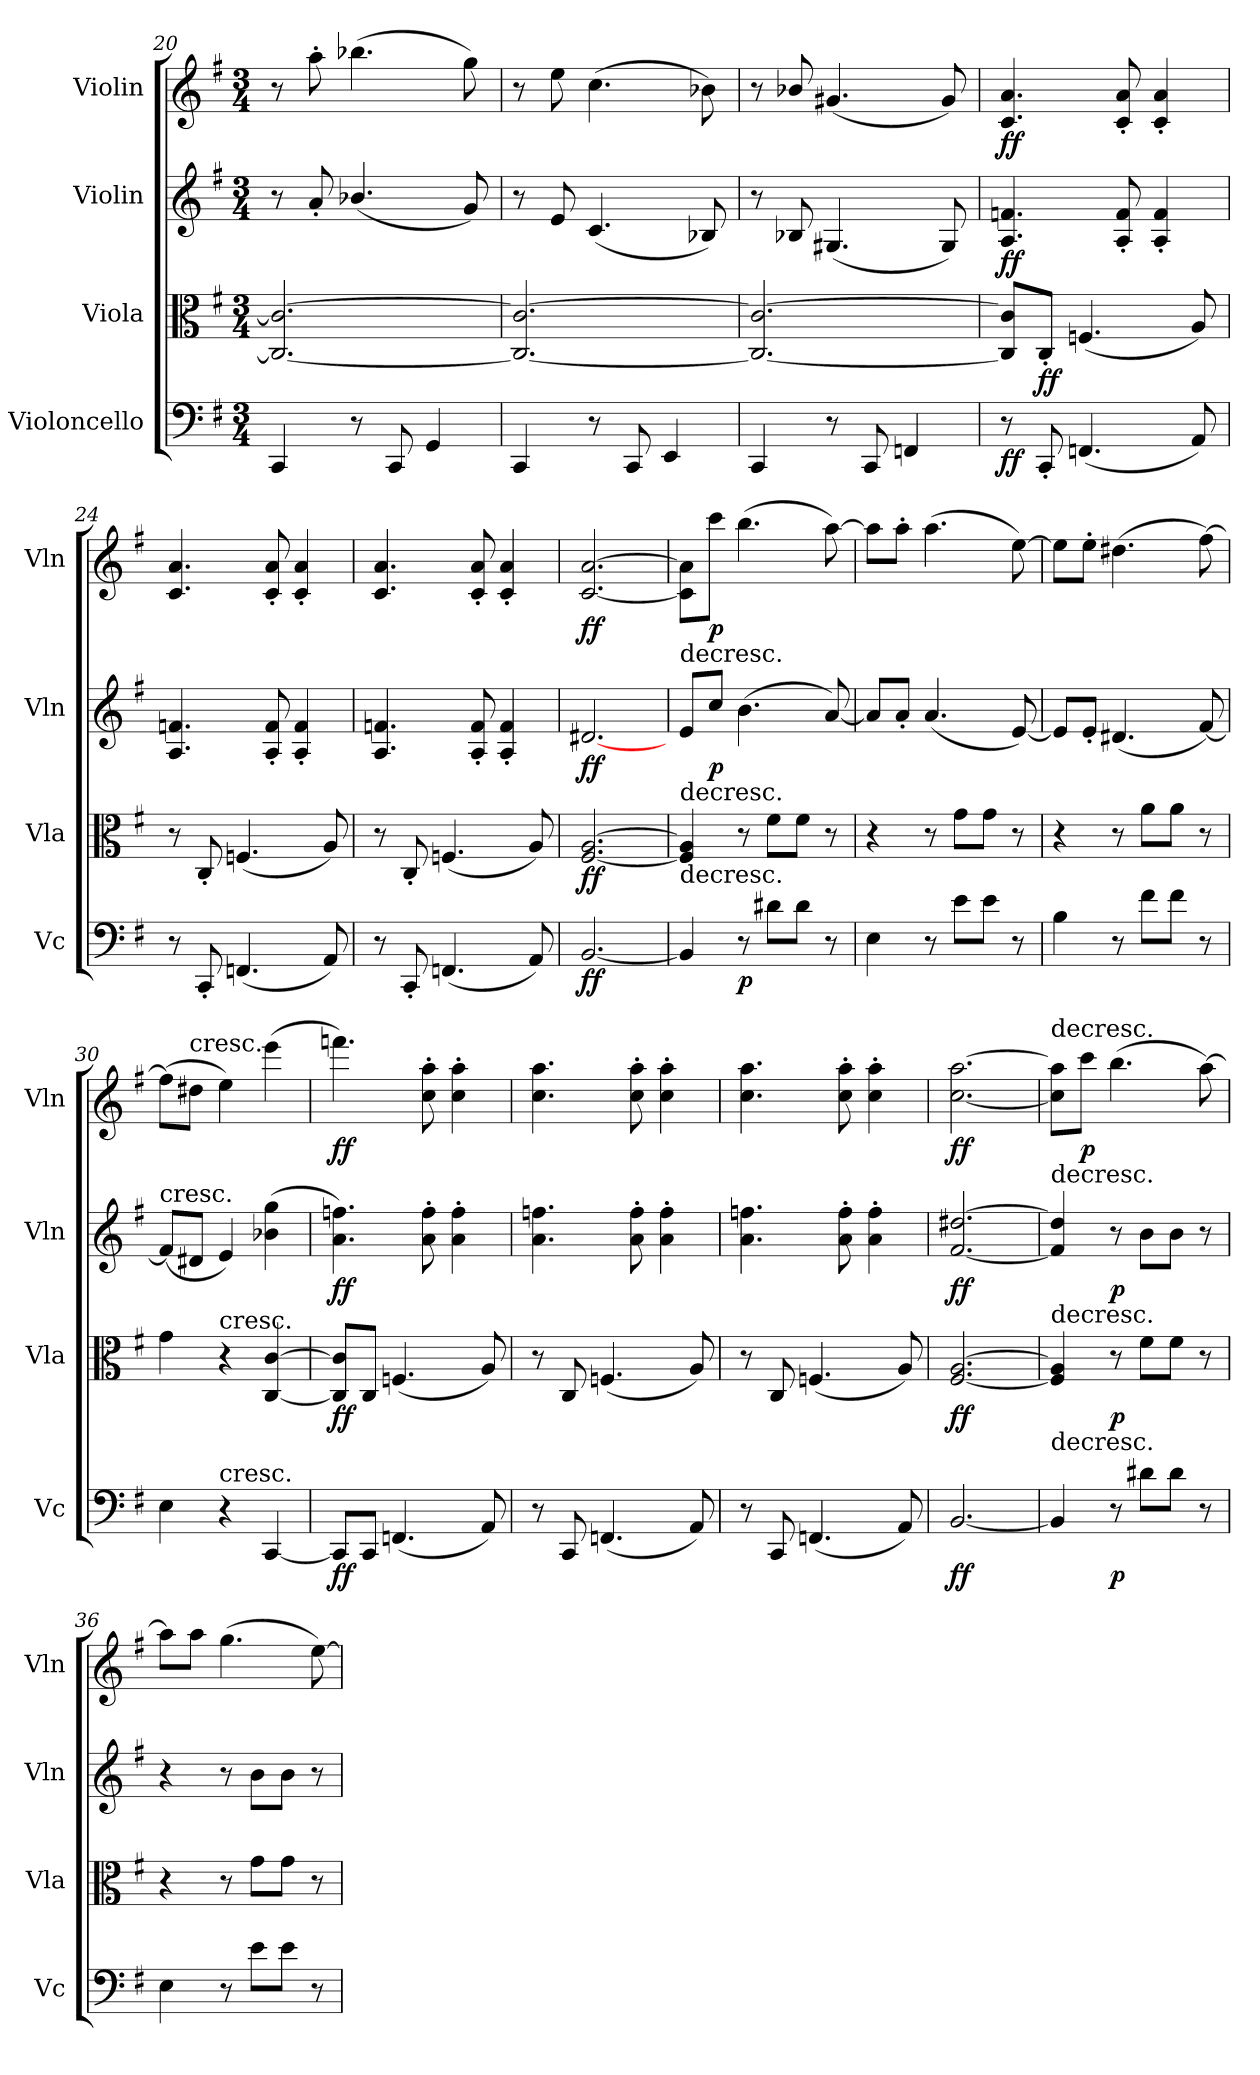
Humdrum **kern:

**kern	**dynam	**kern	**dynam	**kern	**dynam	**kern	**dynam
*part4	*part4	*part3	*part3	*part2	*part2	*part1	*part1
*staff4	*staff4	*staff3	*staff3	*staff2	*staff2	*staff1	*staff1
*I"Violoncello	*	*I"Viola	*	*I"Violin	*	*I"Violin	*
*I'Vc	*	*I'Vla	*	*I'Vln	*	*I'Vln	*
*clefF4	*	*clefC3	*	*clefG2	*	*clefG2	*
*k[f#]	*	*k[f#]	*	*k[f#]	*	*k[f#]	*
*e:	*	*e:	*	*e:	*	*e:	*
*M3/4	*	*M3/4	*	*M3/4	*	*M3/4	*
=20	=20	=20	=20	=20	=20	=20	=20
4CC/	.	2.C_/ 2.c_/	.	8r	.	8r	.
.	.	.	.	8a'/	.	8aa'\	.
8r	.	.	.	(4.b-X/	.	(4.bb-X\	.
8CC/	.	.	.	.	.	.	.
4GG/	.	.	.	.	.	.	.
.	.	.	.	8g/)	.	8gg\)	.
=21	=21	=21	=21	=21	=21	=21	=21
4CC/	.	2.C_/ 2.c_/	.	8r	.	8r	.
.	.	.	.	8e/	.	8ee\	.
8r	.	.	.	(4.c/	.	(4.cc\	.
8CC/	.	.	.	.	.	.	.
4EE/	.	.	.	.	.	.	.
.	.	.	.	8B-X/)	.	8b-X\)	.
=22	=22	=22	=22	=22	=22	=22	=22
4CC/	.	2.C_/ 2.c_/	.	8r	.	8r	.
.	.	.	.	8B-X/	.	8b-X/	.
8r	.	.	.	(4.G#X/	.	(4.g#X/	.
8CC/	.	.	.	.	.	.	.
4FFn/	.	.	.	.	.	.	.
.	.	.	.	8G#/)	.	8g#/)	.
=23	=23	=23	=23	=23	=23	=23	=23
8r	ff	8C]/ 8c]/L	.	4.A/ 4.fn/	ff	4.c/ 4.a/	ff
8CC'/	.	8C'/J	ff	.	.	.	.
(4.FFn/	.	(4.Fn/	.	.	.	.	.
.	.	.	.	8A'/ 8f'/	.	8c'/ 8a'/	.
.	.	.	.	4A'/ 4f'/	.	4c'/ 4a'/	.
8AA/)	.	8A/)	.	.	.	.	.
=24	=24	=24	=24	=24	=24	=24	=24
8r	.	8r	.	4.A/ 4.fn/	.	4.c/ 4.a/	.
8CC'/	.	8C'/	.	.	.	.	.
(4.FFn/	.	(4.Fn/	.	.	.	.	.
.	.	.	.	8A'/ 8f'/	.	8c'/ 8a'/	.
.	.	.	.	4A'/ 4f'/	.	4c'/ 4a'/	.
8AA/)	.	8A/)	.	.	.	.	.
=25	=25	=25	=25	=25	=25	=25	=25
8r	.	8r	.	4.A/ 4.fn/	.	4.c/ 4.a/	.
8CC'/	.	8C'/	.	.	.	.	.
(4.FFn/	.	(4.Fn/	.	.	.	.	.
.	.	.	.	8A'/ 8f'/	.	8c'/ 8a'/	.
.	.	.	.	4A'/ 4f'/	.	4c'/ 4a'/	.
8AA/)	.	8A/)	.	.	.	.	.
=26	=26	=26	=26	=26	=26	=26	=26
[2.BB/	ff	[2.F#/ [2.A/	ff	[2.d#X/	ff	[2.c/ [2.a/	ff
=27	=27	=27	=27	=27	=27	=27	=27
!	!	!	!	!LO:TX:t=decresc.	!	!	!
!	!	!LO:TX:t=decresc.	!	!	!	!	!
!LO:TX:t=decresc.	!	!	!	!	!	!	!
4BB/]	.	4F#]/ 4A]/	.	8e/L	.	8c]\ 8a]\L	.
.	.	.	.	8cc/J	p	8ccc\J	p
8r	p	8r	.	(4.b\	.	(4.bb\	.
8d#X\L	.	8f#\L	.	.	.	.	.
8d#\J	.	8f#\J	.	.	.	.	.
8r	.	8r	.	[8a/)	.	[8aa\)	.
=28	=28	=28	=28	=28	=28	=28	=28
4E\	.	4r	.	8a/L]	.	8aa\L]	.
.	.	.	.	8a'/J	.	8aa'\J	.
8r	.	8r	.	(4.a/	.	(4.aa\	.
8e\L	.	8g\L	.	.	.	.	.
8e\J	.	8g\J	.	.	.	.	.
8r	.	8r	.	[8e/)	.	[8ee\)	.
=29	=29	=29	=29	=29	=29	=29	=29
4B\	.	4r	.	8e/L]	.	8ee\L]	.
.	.	.	.	8e'/J	.	8ee'\J	.
8r	.	8r	.	(4.d#X/	.	(4.dd#X\	.
8f#\L	.	8a\L	.	.	.	.	.
8f#\J	.	8a\J	.	.	.	.	.
8r	.	8r	.	[8f#/)	.	[8ff#\)	.
=30	=30	=30	=30	=30	=30	=30	=30
!	!	!	!	!LO:TX:t=cresc.	!	!	!
4E\	.	4g\	.	(8f#/L]	.	(8ff#\L]	.
!	!	!	!	!	!	!LO:TX:t=cresc.	!
.	.	.	.	8d#X/J	.	8dd#X\J	.
!	!	!LO:TX:t=cresc.	!	!	!	!	!
!LO:TX:t=cresc.	!	!	!	!	!	!	!
4r	.	4r	.	4e/)	.	4ee\)	.
[4CC/	.	[4C/ [4c/	.	(4b-X\ 4gg\	.	(4eee\	.
=31	=31	=31	=31	=31	=31	=31	=31
8CC/L]	ff	8C]/ 8c]/L	ff	4.a\ 4.ffn\)	ff	4.fffn\)	ff
8CC/J	.	8C/J	.	.	.	.	.
(4.FFn/	.	(4.Fn/	.	.	.	.	.
.	.	.	.	8a'\ 8ff'\	.	8cc'\ 8aa'\	.
.	.	.	.	4a'\ 4ff'\	.	4cc'\ 4aa'\	.
8AA/)	.	8A/)	.	.	.	.	.
=32	=32	=32	=32	=32	=32	=32	=32
8r	.	8r	.	4.a\ 4.ffn\	.	4.cc\ 4.aa\	.
8CC/	.	8C/	.	.	.	.	.
(4.FFn/	.	(4.Fn/	.	.	.	.	.
.	.	.	.	8a'\ 8ff'\	.	8cc'\ 8aa'\	.
.	.	.	.	4a'\ 4ff'\	.	4cc'\ 4aa'\	.
8AA/)	.	8A/)	.	.	.	.	.
=33	=33	=33	=33	=33	=33	=33	=33
8r	.	8r	.	4.a\ 4.ffn\	.	4.cc\ 4.aa\	.
8CC/	.	8C/	.	.	.	.	.
(4.FFn/	.	(4.Fn/	.	.	.	.	.
.	.	.	.	8a'\ 8ff'\	.	8cc'\ 8aa'\	.
.	.	.	.	4a'\ 4ff'\	.	4cc'\ 4aa'\	.
8AA/)	.	8A/)	.	.	.	.	.
=34	=34	=34	=34	=34	=34	=34	=34
[2.BB/	ff	[2.F#/ [2.A/	ff	[2.f#/ [2.dd#X/	ff	[2.cc\ [2.aa\	ff
=35	=35	=35	=35	=35	=35	=35	=35
!	!	!	!	!	!	!LO:TX:t=decresc.	!
!	!	!	!	!LO:TX:t=decresc.	!	!	!
!	!	!LO:TX:t=decresc.	!	!	!	!	!
!LO:TX:t=decresc.	!	!	!	!	!	!	!
4BB/]	.	4F#]/ 4A]/	.	4f#]/ 4dd#]/	.	8cc]\ 8aa]\L	.
.	.	.	.	.	.	8ccc\J	p
8r	p	8r	p	8r	p	(4.bb\	.
8d#X\L	.	8f#\L	.	8b\L	.	.	.
8d#\J	.	8f#\J	.	8b\J	.	.	.
8r	.	8r	.	8r	.	[8aa\)	.
=36	=36	=36	=36	=36	=36	=36	=36
4E\	.	4r	.	4r	.	8aa\L]	.
.	.	.	.	.	.	8aa\J	.
8r	.	8r	.	8r	.	(4.gg\	.
8e\L	.	8g\L	.	8b\L	.	.	.
8e\J	.	8g\J	.	8b\J	.	.	.
8r	.	8r	.	8r	.	[8ee\)	.
=	=	=	=	=	=	=	=
*-	*-	*-	*-	*-	*-	*-	*-
